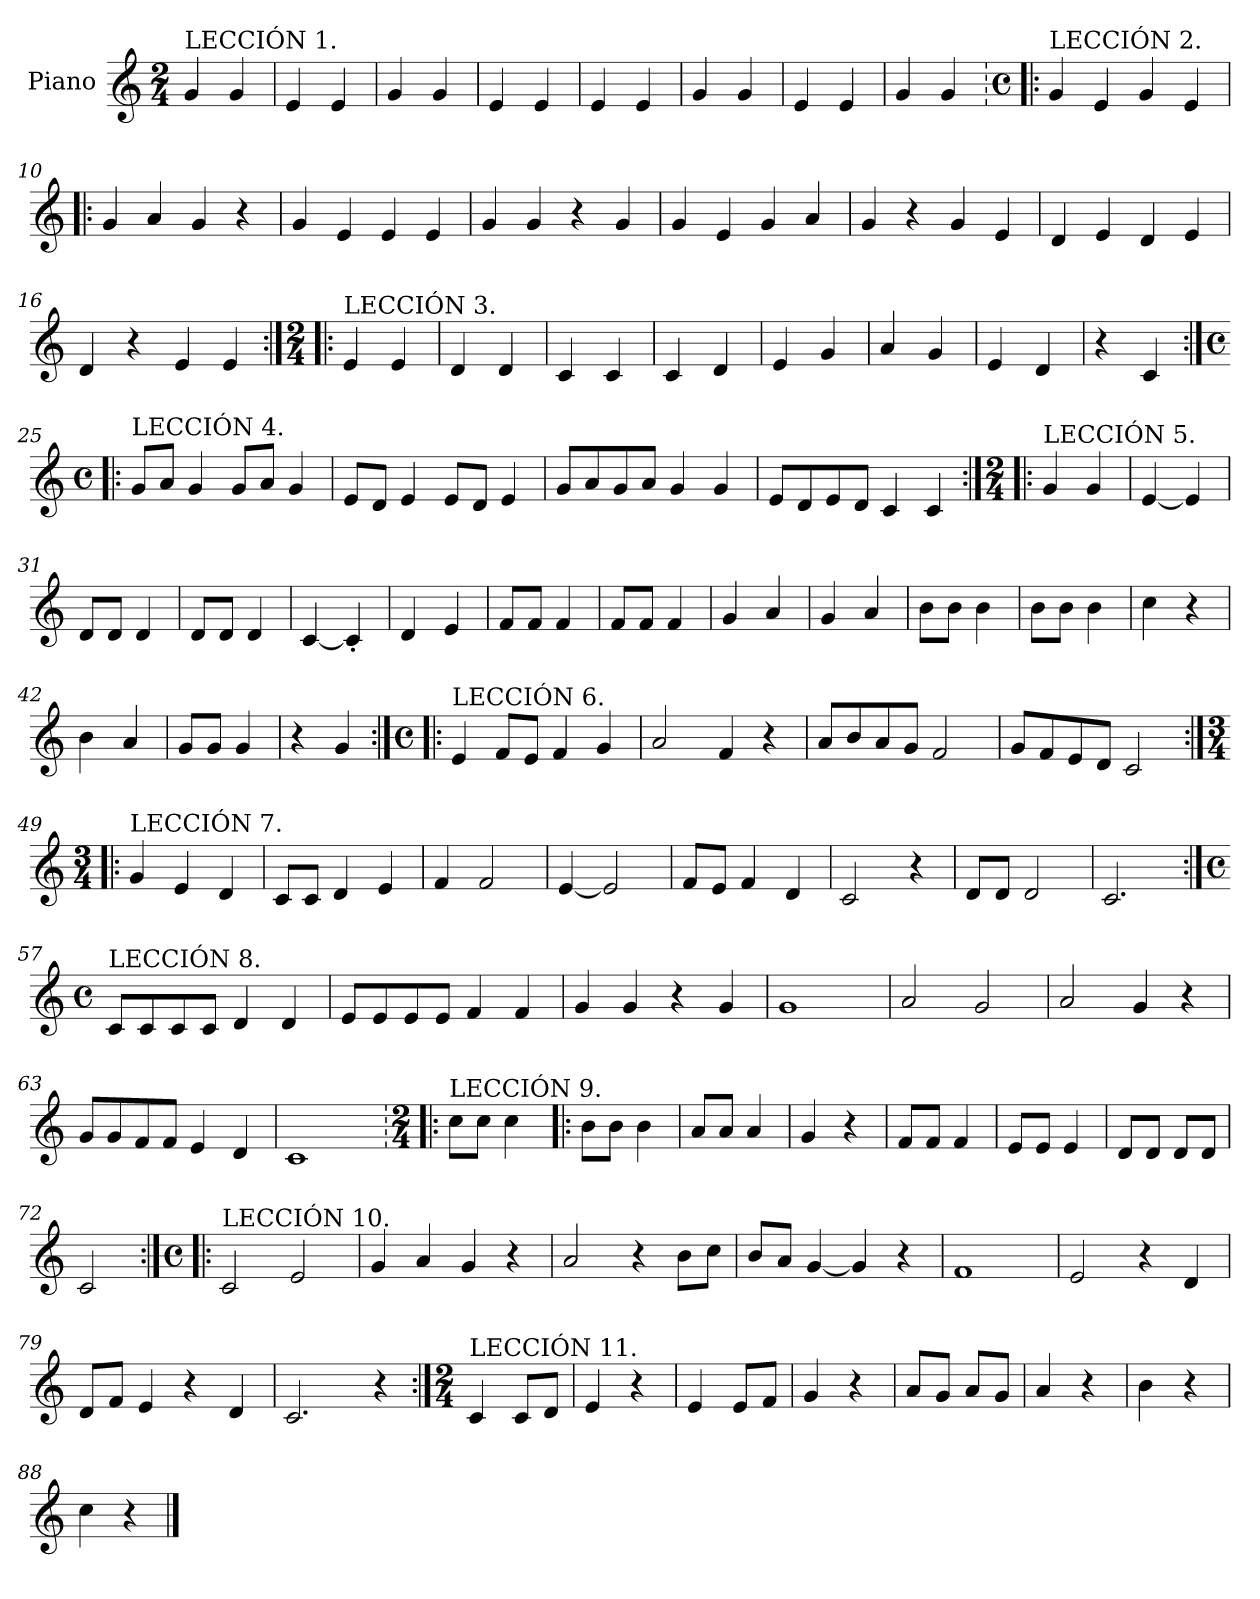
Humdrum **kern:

**kern
*part1
*staff1
*I"Piano
*I'Pno
*clefG2
*k[]
*M2/4
=1
!LO:TX:a:t=LECCIÓN 1.
4g/
4g/
=2
4e/
4e/
=3
4g/
4g/
=4
4e/
4e/
!!LO:LB:g=z
=5
4e/
4e/
=6
4g/
4g/
=7
4e/
4e/
=8
4g/
4g/
!!LO:LB:g=z
=9|!:
*M4/4
*met(c)
!LO:TX:a:t=LECCIÓN 2.
4g/
4e/
4g/
4e/
=10
4g/
4a/
4g/
4r
=11
4g/
4e/
4e/
4e/
=12
4g/
4g/
4r
4g/
!!LO:LB:g=z
=13
4g/
4e/
4g/
4a/
=14
4g/
4r
4g/
4e/
=15
4d/
4e/
4d/
4e/
=16
4d/
4r
4e/
4e/
!!LO:LB:g=z
=17:|!|:
*M2/4
!LO:TX:a:t=LECCIÓN 3.
4e/
4e/
=18
4d/
4d/
=19
4c/
4c/
=20
4c/
4d/
!!LO:LB:g=z
=21
4e/
4g/
=22
4a/
4g/
=23
4e/
4d/
=24
4r
4c/
!!LO:LB:g=z
=25:|!|:
*M4/4
*met(c)
!LO:TX:a:t=LECCIÓN 4.
8g/L
8a/J
4g/
8g/L
8a/J
4g/
=26
8e/L
8d/J
4e/
8e/L
8d/J
4e/
=27
8g/L
8a/
8g/
8a/J
4g/
4g/
=28
8e/L
8d/
8e/
8d/J
4c/
4c/
!!LO:LB:g=z
=29:|!|:
*M2/4
!LO:TX:a:t=LECCIÓN 5.
4g/
4g/
=30
[4e/
4e/]
=31
8d/L
8d/J
4d/
=32
8d/L
8d/J
4d/
!!LO:LB:g=z
=33
[4c/
4c'/]
=34
4d/
4e/
=35
8f/L
8f/J
4f/
=36
8f/L
8f/J
4f/
!!LO:LB:g=z
=37
4g/
4a/
=38
4g/
4a/
=39
8b\L
8b\J
4b\
=40
8b\L
8b\J
4b\
!!LO:LB:g=z
=41
4cc\
4r
=42
4b\
4a/
=43
8g/L
8g/J
4g/
=44
4r
4g/
!!LO:PB:g=z
=45:|!|:
*M4/4
*met(c)
!LO:TX:a:t=LECCIÓN 6.
4e/
8f/L
8e/J
4f/
4g/
=46
2a/
4f/
4r
=47
8a/L
8b/
8a/
8g/J
2f/
=48
8g/L
8f/
8e/
8d/J
2c/
!!LO:LB:g=z
=49:|!|:
*M3/4
!LO:TX:a:t=LECCIÓN 7.
4g/
4e/
4d/
=50
8c/L
8c/J
4d/
4e/
=51
4f/
2f/
=52
[4e/
2e/]
!!LO:LB:g=z
=53
8f/L
8e/J
4f/
4d/
=54
2c/
4r
=55
8d/L
8d/J
2d/
=56
2.c/
!!LO:LB:g=z
=57:|!
*M4/4
*met(c)
!LO:TX:a:t=LECCIÓN 8.
8c/L
8c/
8c/
8c/J
4d/
4d/
=58
8e/L
8e/
8e/
8e/J
4f/
4f/
=59
4g/
4g/
4r
4g/
=60
1g
!!LO:LB:g=z
=61
2a/
2g/
=62
2a/
4g/
4r
=63
8g/L
8g/
8f/
8f/J
4e/
4d/
=64
1c
!!LO:LB:g=z
=65|!:
*M2/4
!LO:TX:a:t=LECCIÓN 9.
8cc\L
8cc\J
4cc\
=66
8b\L
8b\J
4b\
=67
8a/L
8a/J
4a/
=68
4g/
4r
!!LO:LB:g=z
=69
8f/L
8f/J
4f/
=70
8e/L
8e/J
4e/
=71
8d/L
8d/J
8d/L
8d/J
=72
2c/
!!LO:LB:g=z
=73:|!|:
*M4/4
*met(c)
!LO:TX:a:t=LECCIÓN 10.
2c/
2e/
=74
4g/
4a/
4g/
4r
=75
2a/
4r
8b\L
8cc\J
=76
8b/L
8a/J
[4g/
4g/]
4r
!!LO:LB:g=z
=77
1f
=78
2e/
4r
4d/
=79
8d/L
8f/J
4e/
4r
4d/
=80
2.c/
4r
!!LO:LB:g=z
=81:|!
*M2/4
!LO:TX:a:t=LECCIÓN 11.
4c/
8c/L
8d/J
=82
4e/
4r
=83
4e/
8e/L
8f/J
=84
4g/
4r
!!LO:LB:g=z
=85
8a/L
8g/J
8a/L
8g/J
=86
4a/
4r
=87
4b\
4r
=88
4cc\
4r
==
*-
